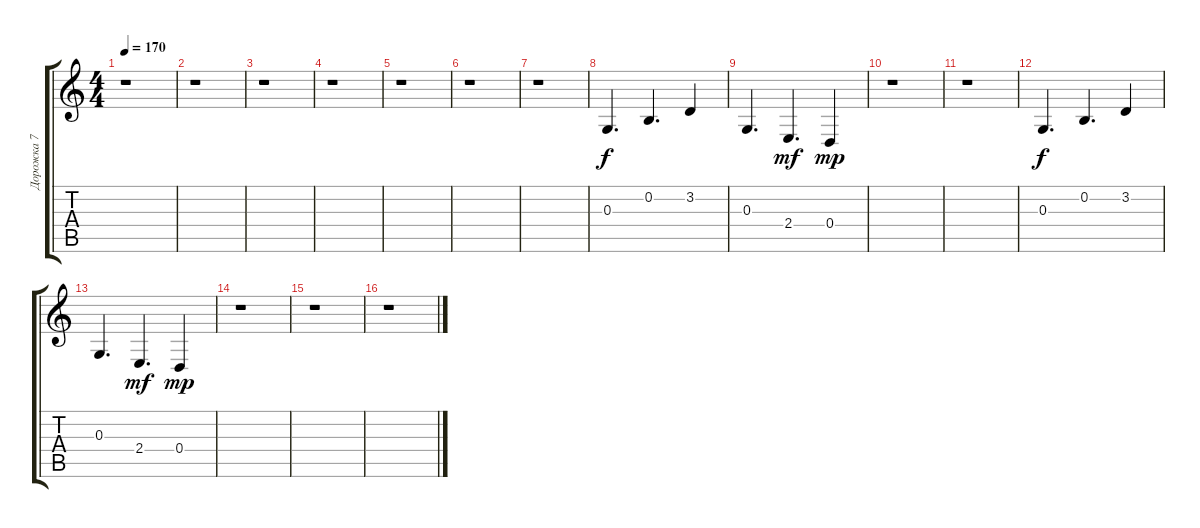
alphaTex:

\track ("Дорожка 7" "Дорожка 7") {instrument tenorsax}
\staff {score tabs}
\tuning (E4 B3 G3 D3 A2 E2) {hide}
\ts (4 4)
\tempo 170
\clef g2
\ks c
r.1{dy f} |
r.1 |
r.1 |
r.1 |
r.1 |
r.1 |
r.1 |
0.3.4{d} 0.2.4{d} 3.2.4 |
0.3.4{d} 2.4.4{d dy mf} 0.4.4{dy mp} |
r.1 |
r.1 |
0.3.4{d dy f} 0.2.4{d} 3.2.4 |
0.3.4{d} 2.4.4{d dy mf} 0.4.4{dy mp} |
r.1 |
r.1 |
r.1
